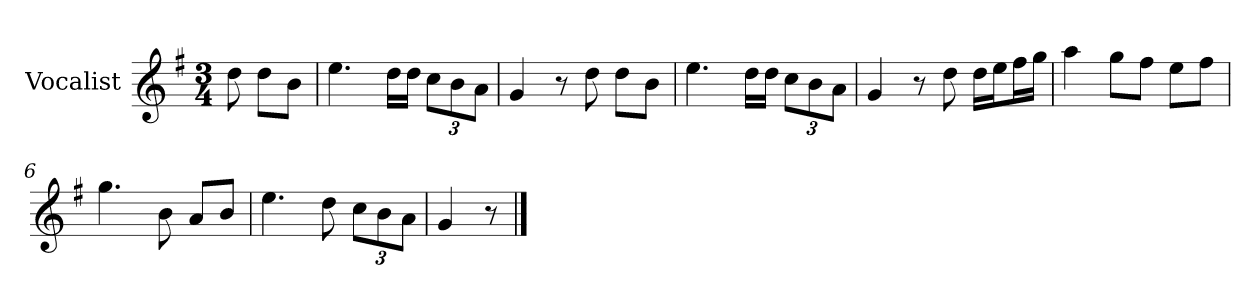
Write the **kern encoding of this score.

**kern
*part1
*staff1
*I"Vocalist
*k[f#]
*G:
*M3/4
=
8dd
8ddL
8bJ
=1
4.ee
16ddLL
16ddJJ
12ccL
12b
12aJ
=2
4g
8r
8dd
8ddL
8bJ
=3
4.ee
16ddLL
16ddJJ
12ccL
12b
12aJ
=4
4g
8r
8dd
16ddLL
16eeJ
16ff#L
16ggJJ
=5
4aa
8ggL
8ff#J
8eeL
8ff#J
=6
4.gg
8b
8aL
8bJ
=7
4.ee
8dd
12ccL
12b
12aJ
=8
4g
8r
==
*-
